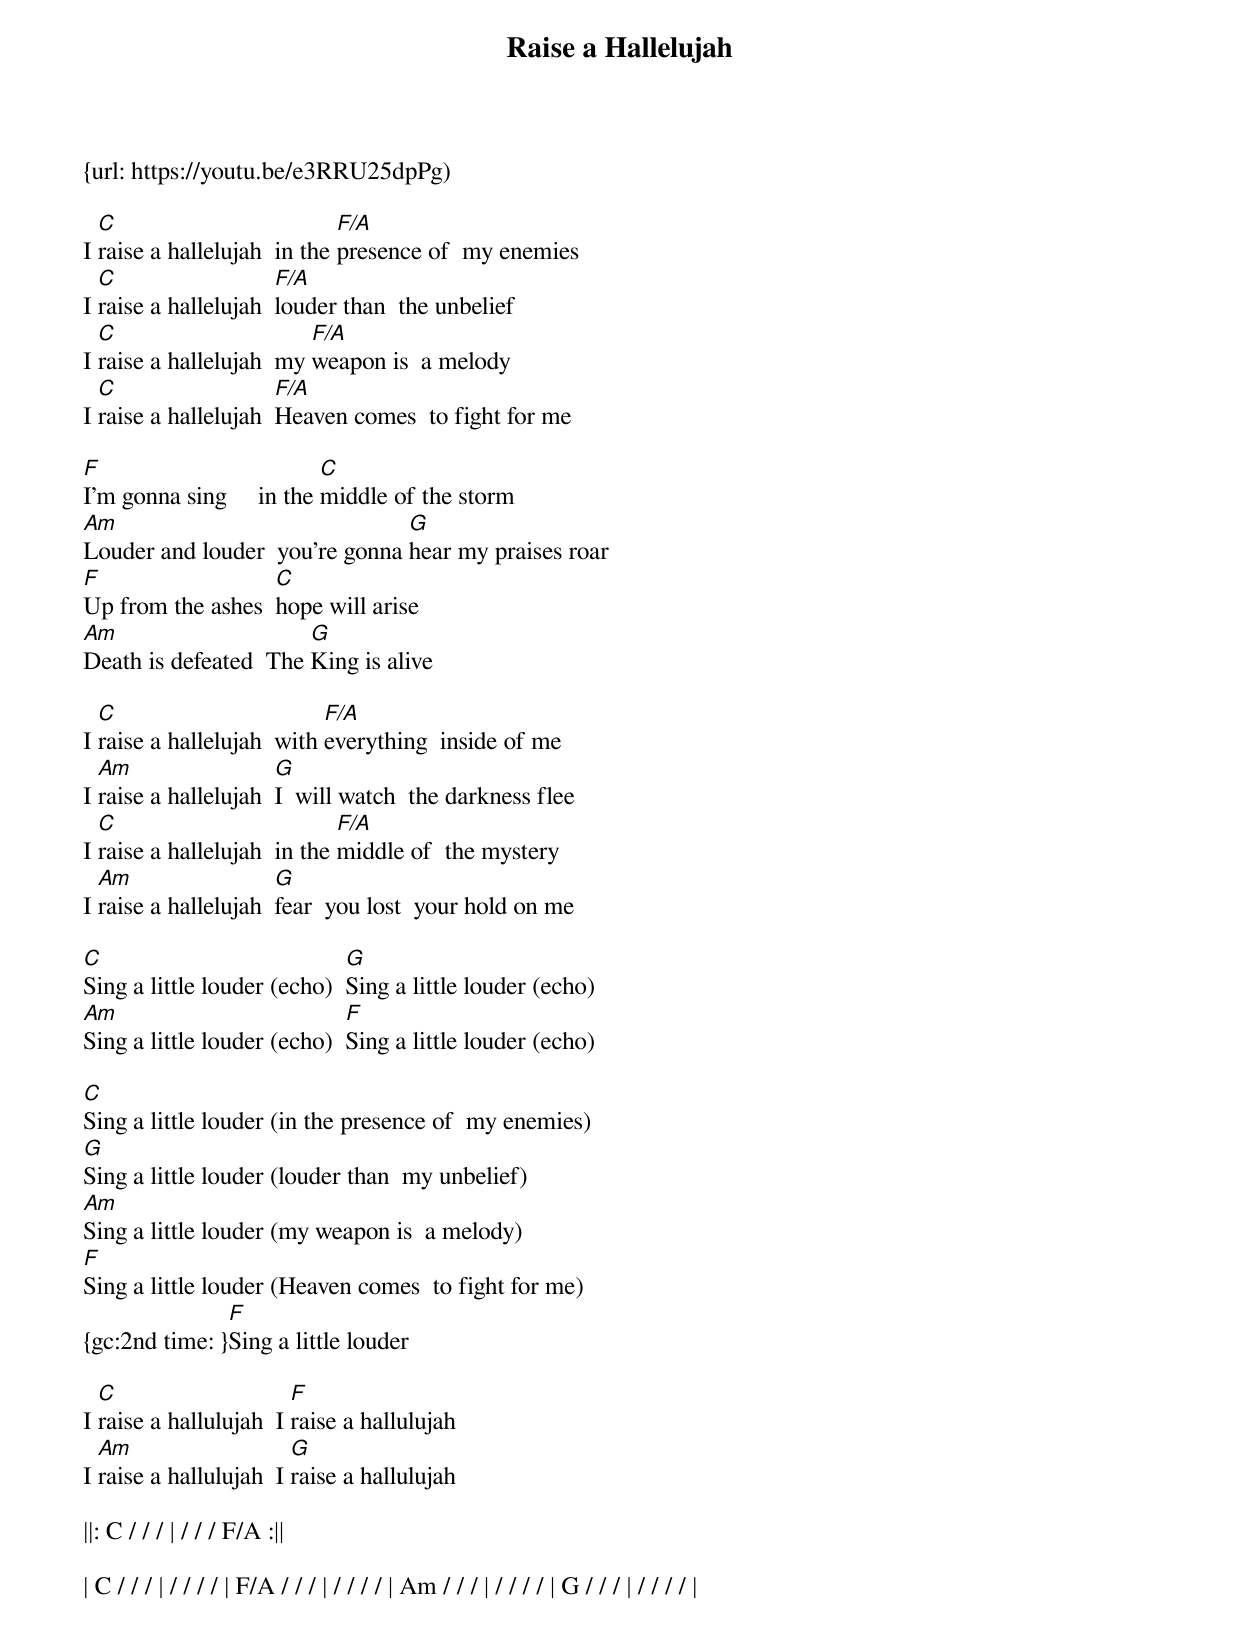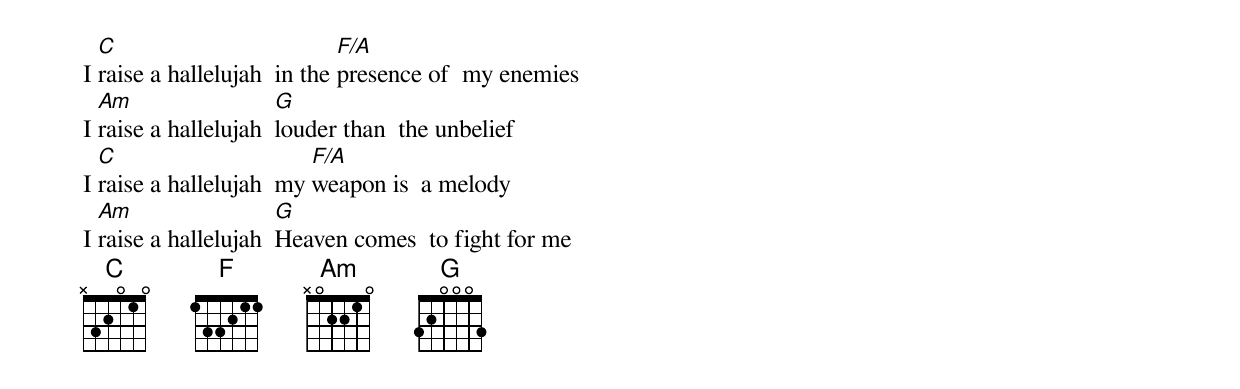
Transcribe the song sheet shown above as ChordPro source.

{title: Raise a Hallelujah}
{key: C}
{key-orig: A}
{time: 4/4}
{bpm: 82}
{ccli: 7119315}
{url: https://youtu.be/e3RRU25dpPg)
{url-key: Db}
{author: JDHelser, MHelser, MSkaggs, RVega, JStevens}
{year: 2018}
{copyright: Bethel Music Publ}
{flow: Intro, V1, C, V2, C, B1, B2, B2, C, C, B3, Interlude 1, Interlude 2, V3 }

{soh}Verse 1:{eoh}
I [C]raise a hallelujah  in the [F/A]presence of  my enemies
I [C]raise a hallelujah  [F/A]louder than  the unbelief
I [C]raise a hallelujah  my [F/A]weapon is  a melody
I [C]raise a hallelujah  [F/A]Heaven comes  to fight for me

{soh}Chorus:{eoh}
[F]I'm gonna sing     in the [C]middle of the storm
[Am]Louder and louder  you're gonna [G]hear my praises roar
[F]Up from the ashes  [C]hope will arise
[Am]Death is defeated  The [G]King is alive

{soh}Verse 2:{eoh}
I [C]raise a hallelujah  with [F/A]everything  inside of me
I [Am]raise a hallelujah  [G]I  will watch  the darkness flee
I [C]raise a hallelujah  in the [F/A]middle of  the mystery
I [Am]raise a hallelujah  [G]fear  you lost  your hold on me

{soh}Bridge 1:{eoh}
[C]Sing a little louder (echo)  [G]Sing a little louder (echo)
[Am]Sing a little louder (echo)  [F]Sing a little louder (echo)

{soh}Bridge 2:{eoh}
[C]Sing a little louder (in the presence of  my enemies)
[G]Sing a little louder (louder than  my unbelief)
[Am]Sing a little louder (my weapon is  a melody)
[F]Sing a little louder (Heaven comes  to fight for me)
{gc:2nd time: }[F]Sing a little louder

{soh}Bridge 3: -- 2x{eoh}
I [C]raise a hallulujah  I [F]raise a hallulujah
I [Am]raise a hallulujah  I [G]raise a hallulujah

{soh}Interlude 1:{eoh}
||: C / / / | / / / F/A :||

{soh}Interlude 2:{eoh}
| C / / / | / / / / | F/A / / / | / / / / | Am / / / | / / / / | G / / / | / / / / |

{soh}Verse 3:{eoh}
I [C]raise a hallelujah  in the [F/A]presence of  my enemies
I [Am]raise a hallelujah  [G]louder than  the unbelief
I [C]raise a hallelujah  my [F/A]weapon is  a melody
I [Am]raise a hallelujah  [G]Heaven comes  to fight for me
